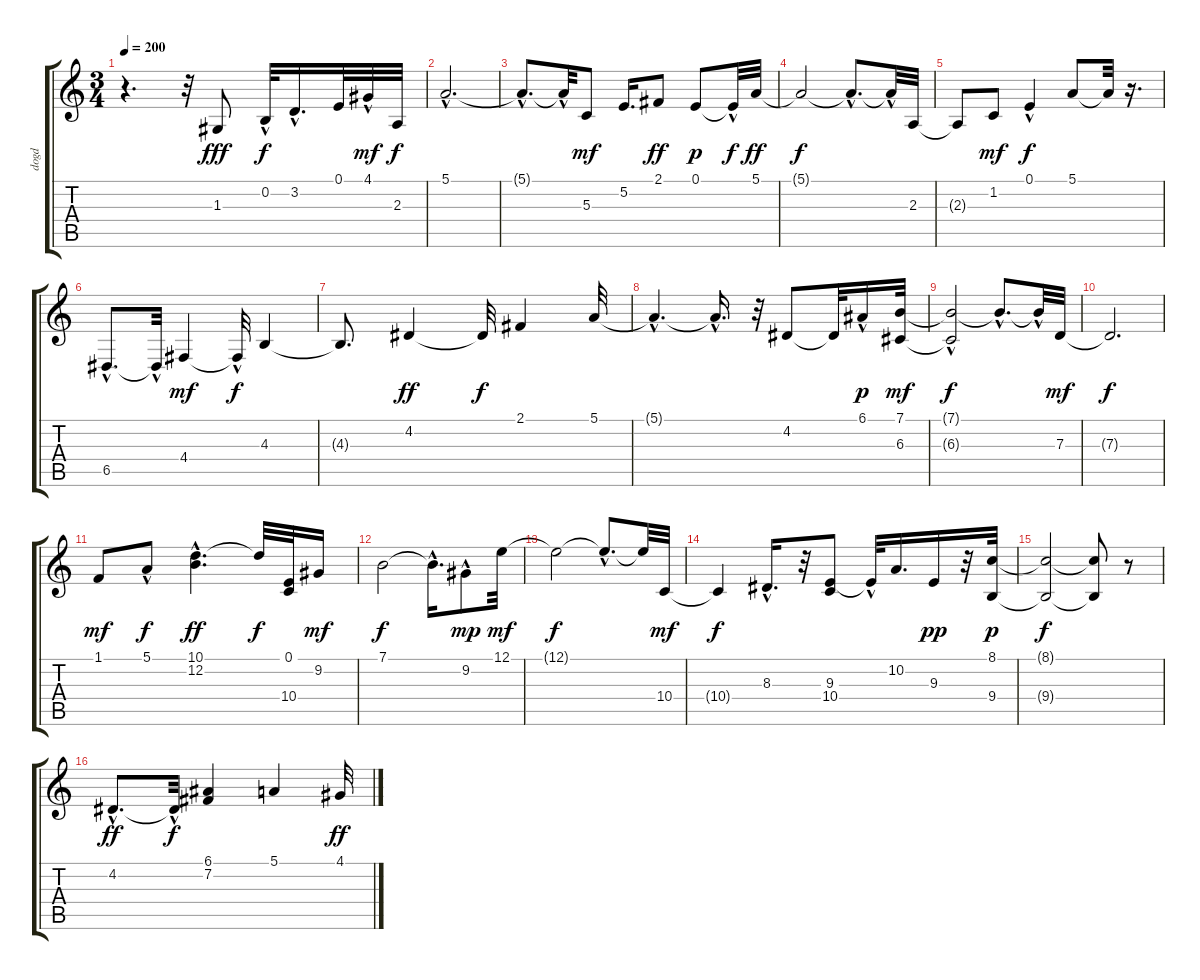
\track ("dogd" "dogd") {instrument acousticgrandpiano}
\staff {score tabs}
\tuning (E4 B3 G3 D3 A2 E2) {hide}
\ts (3 4)
\tempo 200
\clef g2
\ks c
r.4{d dy ff} r.32 1.3.8{dy fff} 0.2{hac}.32{dy f} 3.2{hac}.16{d} 0.1.32 4.1{hac}.32{dy mf} 2.3.32{dy f} |
5.1{hac}.2{d} |
5.1{hac t}.8{d} 5.1{hac t}.32 5.3.8{dy mf} 5.2.16{d} 2.1.8{dy ff} 0.1.8{dy p} 0.1{hac t}.32{dy f} 5.1.32{dy ff} |
5.1{t}.2{dy f} 5.1{hac t}.8{d} 5.1{hac t}.32 2.3.32 |
2.3{t}.8 1.2.8{dy mf} 0.1{hac}.4{dy f} 5.1.8 5.1{t}.32 r.16{d} |
6.5{hac}.8{d} 6.5{hac t}.32 4.4.4{dy mf} 4.4{hac t}.32{dy f} 4.3.4 |
4.3{t}.8{d} 4.2.4{dy ff} 4.2{t}.32{dy f} 2.1.4 5.1.32 |
5.1{hac t}.4{d} 5.1{hac t}.16{d} r.32 4.2.8 4.2{t}.32 6.1{hac}.16{dy p} (7.1 6.3).32{dy mf} |
(7.1{t} 6.3{hac t}).2{dy f} 7.1{hac t}.8{d} 7.1{hac t}.32 7.3.32{dy mf} |
7.3{t}.2{d dy f} |
1.1.8{dy mf} 5.1{hac}.8{dy f} (10.1{hac} 12.2).4{d dy ff} 10.1{t}.32{dy f} (0.1 10.4).32 9.2.16{dy mf} |
7.1.2{dy f} 7.1{hac t}.16{d} 9.2{hac}.8{dy mp} 12.1.32{dy mf} |
12.1{t}.2{dy f} 12.1{hac t}.8{d} 12.1{t}.32 10.4.32{dy mf} |
10.4{t}.4{dy f} 8.3{hac}.16{d} r.32 (9.3 10.4).8 9.3{hac t}.32 10.2.16{d} 9.3.16{dy pp} r.32 (8.1 9.4).32{dy p} |
(8.1{t} 9.4{t}).2{dy f} (8.1{t} 9.4{t}).8 r.8 |
4.2{hac}.8{d dy ff} 4.2{hac t}.32{dy f} (6.1 7.2).4 5.1.4 4.1.32{dy ff}
